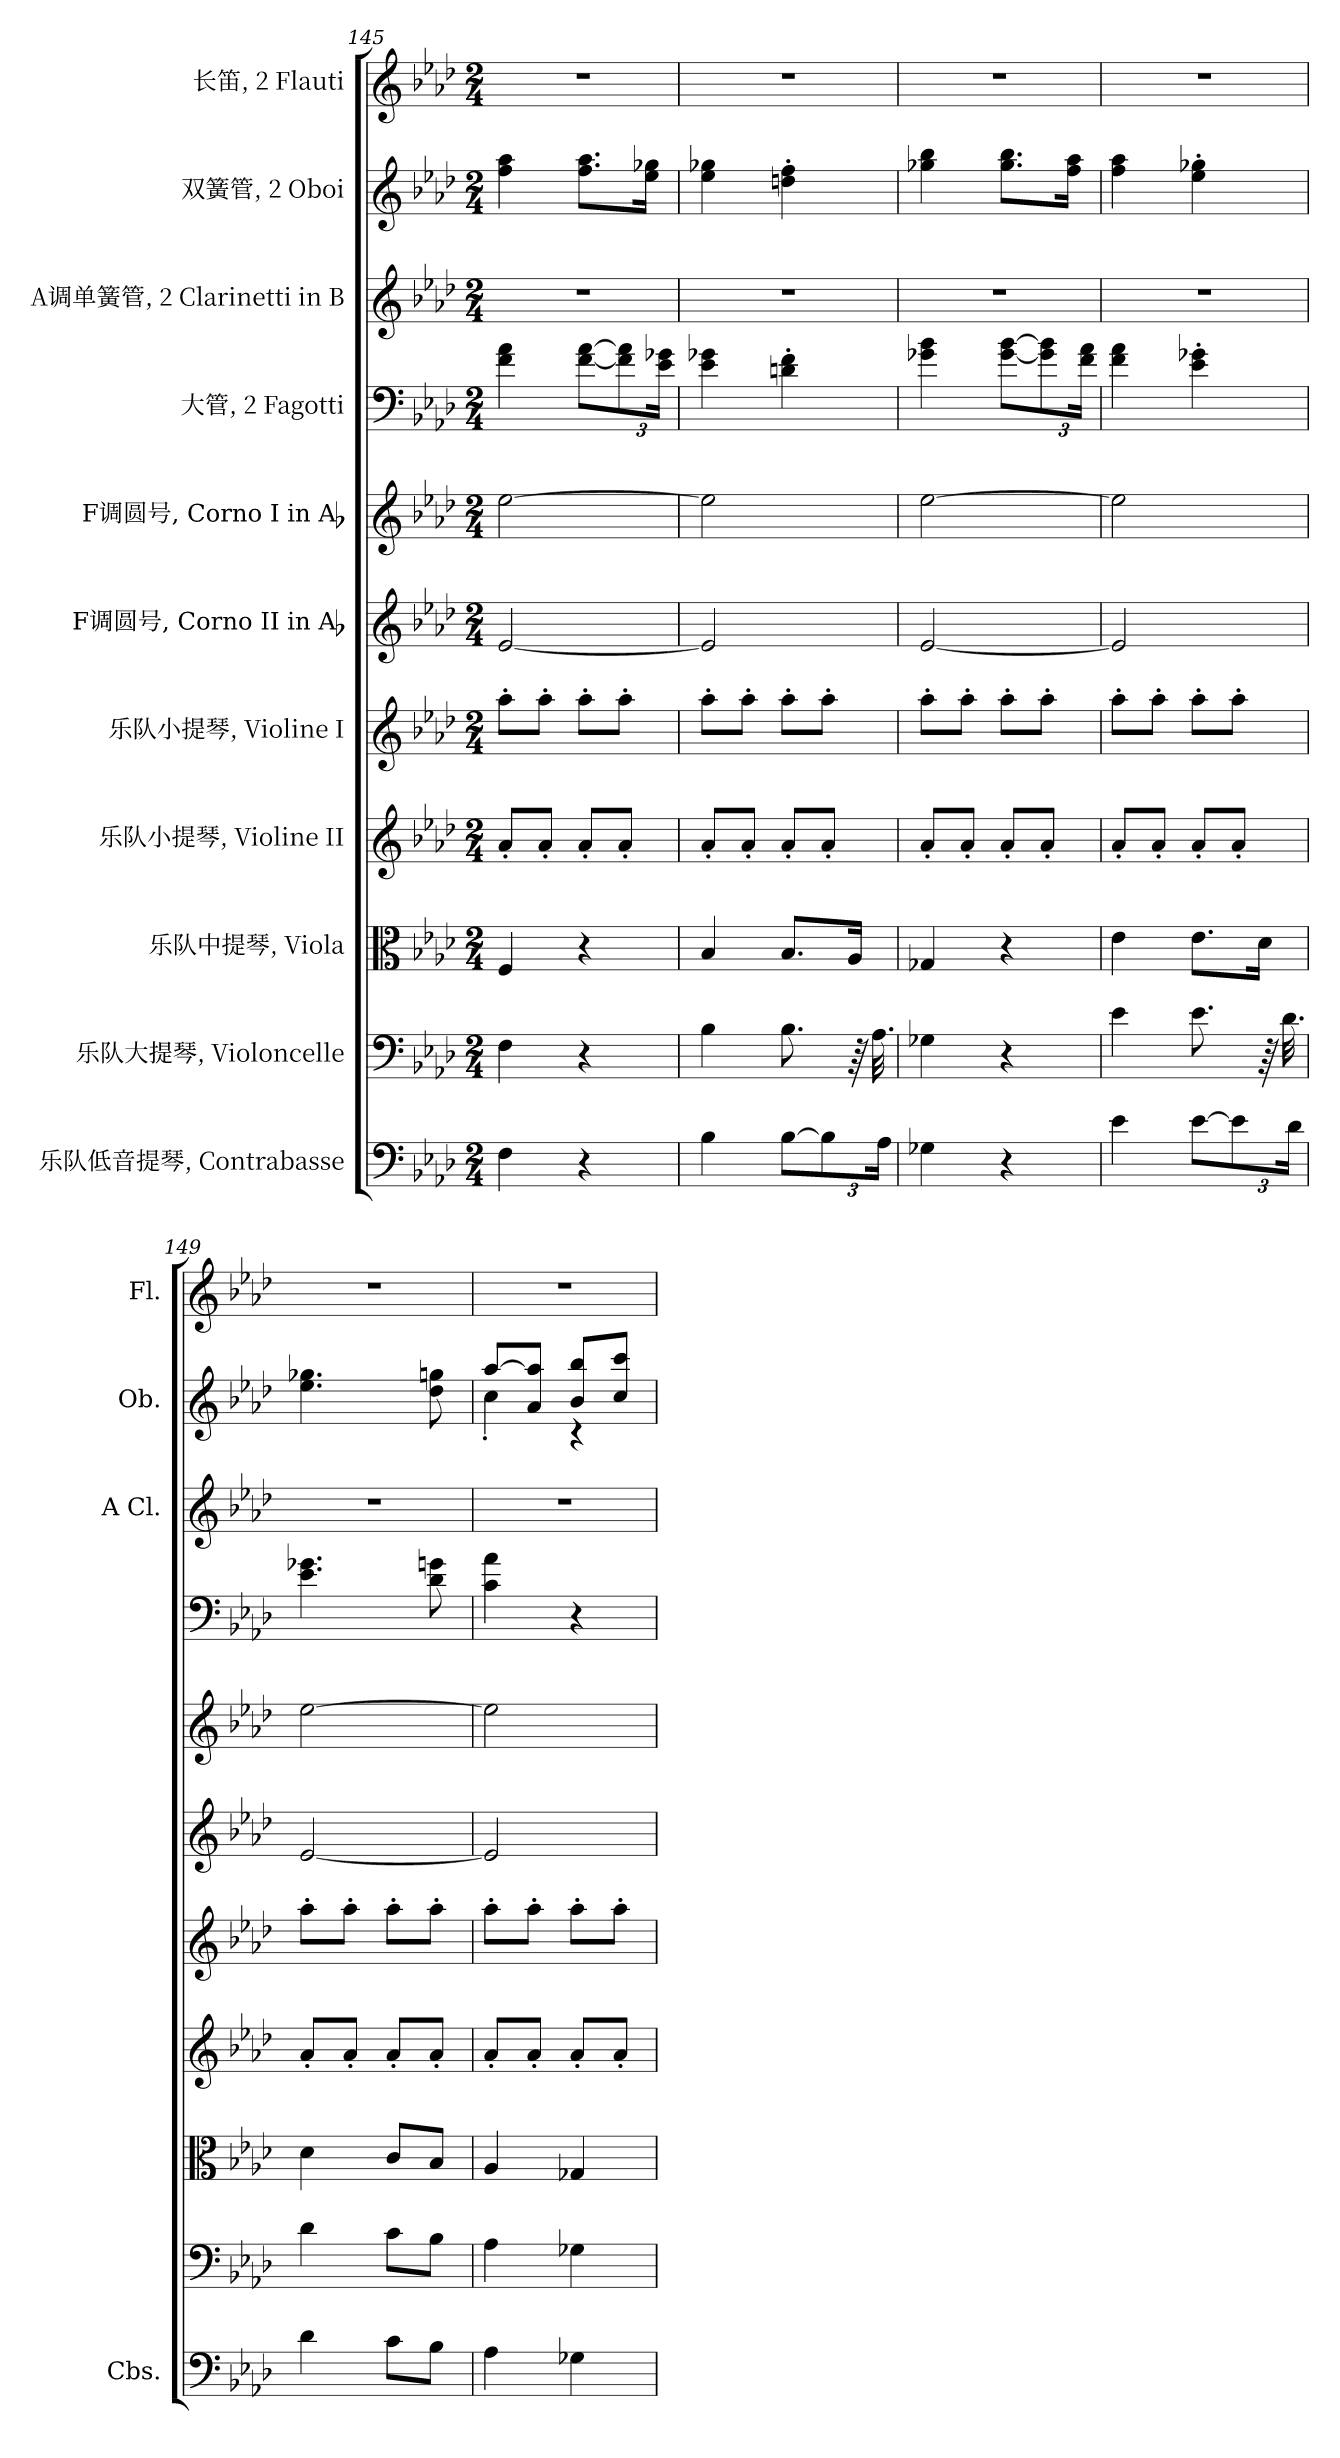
**kern	**kern	**kern	**kern	**kern	**kern	**kern	**kern	**kern	**kern	**kern
*part11	*part10	*part9	*part8	*part7	*part6	*part5	*part4	*part3	*part2	*part1
*staff11	*staff10	*staff9	*staff8	*staff7	*staff6	*staff5	*staff4	*staff3	*staff2	*staff1
*I"乐队低音提琴, Contrabasse	*I"乐队大提琴, Violoncelle	*I"乐队中提琴, Viola	*I"乐队小提琴, Violine II	*I"乐队小提琴, Violine I	*I"F调圆号, Corno II in Ab	*I"F调圆号, Corno I in Ab	*I"大管, 2 Fagotti	*I"A调单簧管, 2 Clarinetti in B	*I"双簧管, 2 Oboi	*I"长笛, 2 Flauti
*I'Cbs.	*	*	*	*	*	*	*	*I'A Cl.	*I'Ob.	*I'Fl.
*clefF4	*clefF4	*clefC3	*clefG2	*clefG2	*clefG2	*clefG2	*clefF4	*clefG2	*clefG2	*clefG2
*ITrd7c12	*	*	*	*	*ITrd4c7	*ITrd4c7	*	*ITrd2c3	*	*
*k[b-e-a-d-]	*k[b-e-a-d-]	*k[b-e-a-d-]	*k[b-e-a-d-]	*k[b-e-a-d-]	*k[b-e-a-d-g-]	*k[b-e-a-d-g-]	*k[b-e-a-d-]	*k[b-]	*k[b-e-a-d-]	*k[b-e-a-d-]
*M2/4	*M2/4	*M2/4	*M2/4	*M2/4	*M2/4	*M2/4	*M2/4	*M2/4	*M2/4	*M2/4
*MM60	*MM60	*MM60	*MM60	*MM60	*MM60	*MM60	*MM60	*MM60	*MM60	*MM60
=145	=145	=145	=145	=145	=145	=145	=145	=145	=145	=145
4FF\	4F\	4F/	8a-'/L	8aa-'\L	[2A-/	[2a-\	4f\ 4a-\	2r	4ff\ 4aa-\	2r
.	.	.	8a-'/J	8aa-'\J	.	.	.	.	.	.
4r	4r	4r	8a-'/L	8aa-'\L	.	.	[8f\ [8a-\L	.	8.ff\ 8.aa-\L	.
*	*	*	*	*	*	*	*Xbrackettup	*	*	*
.	.	.	8a-'/J	8aa-'\J	.	.	12f\] 12a-\]	.	.	.
.	.	.	.	.	.	.	.	.	16ee-\ 16gg-X\Jk	.
.	.	.	.	.	.	.	24e-\ 24g-X\Jk	.	.	.
=146	=146	=146	=146	=146	=146	=146	=146	=146	=146	=146
*	*	*	*	*	*	*	*	*	*	*MM60
4BB-\	4B-\	4B-/	8a-'/L	8aa-'\L	2A-/]	2a-\]	4e-\ 4g-X\	2r	4ee-\ 4gg-X\	2r
.	.	.	8a-'/J	8aa-'\J	.	.	.	.	.	.
[8BB-\L	8.B-\	8.B-/L	8a-'/L	8aa-'\L	.	.	4dn\' 4f\'	.	4ddn\' 4ff\'	.
*Xbrackettup	*	*	*	*	*	*	*	*	*	*
12BB-\]	.	.	8a-'/J	8aa-'\J	.	.	.	.	.	.
.	64r	16A-/Jk	.	.	.	.	.	.	.	.
.	32.A-\	.	.	.	.	.	.	.	.	.
24AA-\Jk	.	.	.	.	.	.	.	.	.	.
=147	=147	=147	=147	=147	=147	=147	=147	=147	=147	=147
*	*	*	*	*	*	*	*	*	*	*MM60
4GG-X\	4G-X\	4G-X/	8a-'/L	8aa-'\L	[2A-/	[2a-\	4g-X\ 4b-\	2r	4gg-X\ 4bb-\	2r
.	.	.	8a-'/J	8aa-'\J	.	.	.	.	.	.
4r	4r	4r	8a-'/L	8aa-'\L	.	.	[8g-\ [8b-\L	.	8.gg-\ 8.bb-\L	.
.	.	.	8a-'/J	8aa-'\J	.	.	12g-\] 12b-\]	.	.	.
.	.	.	.	.	.	.	.	.	16ff\ 16aa-\Jk	.
.	.	.	.	.	.	.	24f\ 24a-\Jk	.	.	.
=148	=148	=148	=148	=148	=148	=148	=148	=148	=148	=148
*	*	*	*	*	*	*	*	*	*	*MM60
4E-\	4e-\	4e-\	8a-'/L	8aa-'\L	2A-/]	2a-\]	4f\ 4a-\	2r	4ff\ 4aa-\	2r
.	.	.	8a-'/J	8aa-'\J	.	.	.	.	.	.
[8E-\L	8.e-\	8.e-\L	8a-'/L	8aa-'\L	.	.	4e-\' 4g-X\'	.	4ee-\' 4gg-X\'	.
12E-\]	.	.	8a-'/J	8aa-'\J	.	.	.	.	.	.
.	64r	16d-\Jk	.	.	.	.	.	.	.	.
.	32.d-\	.	.	.	.	.	.	.	.	.
24D-\Jk	.	.	.	.	.	.	.	.	.	.
!!LO:PB:g=z
=149	=149	=149	=149	=149	=149	=149	=149	=149	=149	=149
*	*	*	*	*	*	*	*	*	*	*MM59
4D-\	4d-\	4d-\	8a-'/L	8aa-'\L	[2A-/	[2a-\	4.e-\ 4.g-X\	2r	4.ee-\ 4.gg-X\	2r
.	.	.	8a-'/J	8aa-'\J	.	.	.	.	.	.
8C\L	8c\L	8c/L	8a-'/L	8aa-'\L	.	.	.	.	.	.
8BB-\J	8B-\J	8B-/J	8a-'/J	8aa-'\J	.	.	8d-\ 8gn\	.	8dd-\ 8ggn\	.
=150	=150	=150	=150	=150	=150	=150	=150	=150	=150	=150
*	*	*	*	*	*	*	*	*	*	*MM57
*	*	*	*	*	*	*	*	*	*^	*
4AA-\	4A-\	4A-/	8a-'/L	8aa-'\L	2A-/]	2a-\]	4c\ 4a-\	2r	[8aa-/L	4cc'\	2r
.	.	.	8a-'/J	8aa-'\J	.	.	.	.	8a-/ 8aa-/]J	.	.
4GG-X\	4G-X\	4G-X/	8a-'/L	8aa-'\L	.	.	4r	.	8b-/ 8bb-/L	4r	.
.	.	.	8a-'/J	8aa-'\J	.	.	.	.	8cc/ 8ccc/J	.	.
*	*	*	*	*	*	*	*	*	*v	*v	*
=	=	=	=	=	=	=	=	=	=	=
*-	*-	*-	*-	*-	*-	*-	*-	*-	*-	*-
